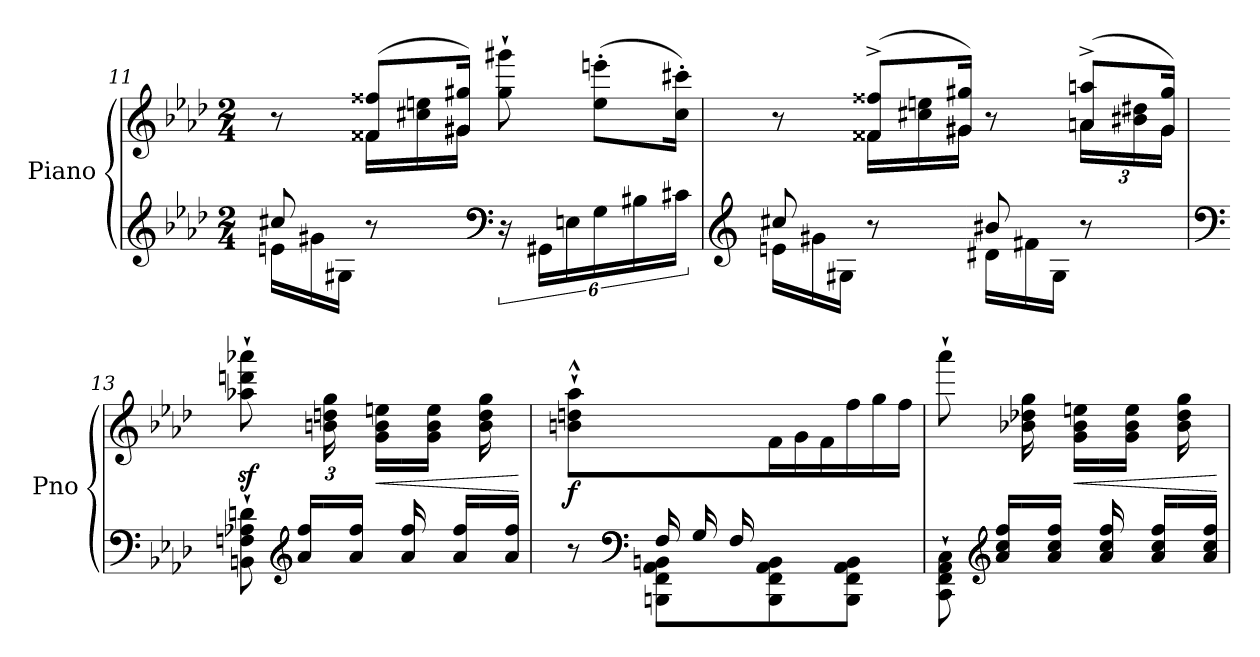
**kern	**kern	**dynam
*part1	*part1	*part1
*staff2	*staff1	*staff1/2
*I"Piano	*	*
*I'Pno	*	*
!!LO:LB:g=z
*clefG2	*clefG2	*
*k[b-e-a-d-]	*k[b-e-a-d-]	*
*M2/4	*M2/4	*
=11	=11	=11
*^	*	*
*	*Xtuplet	*	*
*	*	*^	*
8cc#X/	24en\LL	8r	8ryy	.
.	24g#X\	.	.	.
.	24G#X\JJ	.	.	.
*	*	*Xtuplet	*	*
8r	8ryy	(>12f##X/ 12ff##X/L	24f##X\LL	.
.	.	.	24cc#X\ 24een\	.
.	.	24g#X/ 24gg#X/Jk)	24g#X\JJ	.
*clefF4	*	*	*	*
24r	4ryy	8gg#\` 8ggg#X\`	4ryy	.
24GG#X\LL	.	.	.	.
24En\	.	.	.	.
24G#\	.	(>12ee\' 12eeen\'L	.	.
24B#X\	.	.	.	.
24c#X\JJ	.	24cc#\' 24ccc#X\'Jk)	.	.
!!LO:PB:g=z	!!
=12	=12	=12	=12	=12
*clefG2	*	*	*	*
8cc#X/	24en\LL	8r	8ryy	.
.	24g#X\	.	.	.
.	24G#X\JJ	.	.	.
8r	8ryy	(>12f##X/^ 12ff##X/^L	24f##X\LL	.
.	.	.	24cc#X\ 24een\	.
.	.	24g#X/ 24gg#X/Jk)	24g#X\JJ	.
8b#X/	24d#X\LL	8r	8ryy	.
.	24f#X\	.	.	.
.	24G#\JJ	.	.	.
*	*	*	*tuplet	*
*	*	*	*Xbrackettup	*
8r	8ryy	(>12an/^ 12aan/^L	24a\LL	.
.	.	.	24b#X\ 24dd#X\	.
.	.	24g#/ 24gg#/Jk)	24g#\JJ	.
*	*	*v	*v	*
=13	=13	=13	=13
*clefF4	*	*	*
8ryy	8BBn\` 8Fn\` 8A-X\` 8dn\`	8aa-X\z<` 8dddn\z<` 8aaa-X\z<`	.
*clefG2	*	*	*
24a-/ 24ff/LL	8ryy	24ryy	.
24ryy	.	24bn\ 24ddn\ 24gg\	.
24a-/ 24ff/JJ	.	24ryy	.
*	*	*Xtuplet	*
!	!	!	!LO:HP:b
24ryy	8ryy	24g\ 24b\ 24een\LL	<
24a-/ 24ff/	.	24ryy	.
24ryy	.	24g\ 24b\ 24ee\JJ	.
24a-/ 24ff/LL	8ryy	24ryy	.
24ryy	.	24b\ 24dd\ 24gg\	.
24a-/ 24ff/JJ	.	24ryy	.
*v	*v	*	*
.	.	[
=14	=14	=14
*^	*	*
!	!	!	!LO:DY:b
8ryy	8r	8bn\`^^ 8ddn\`^^ 8aa-\`^^	f
*clefF4	*	*	*
24F/LL	8BBBn\ 8FF\ 8AA-\ 8BBn\L	8ryy	.
24G/	.	.	.
24F/	.	.	.
4ryy	8BBB\ 8FF\ 8AA-\ 8BB\	24f\	.
.	.	24g\	.
.	.	24f\	.
.	8BBB\ 8FF\ 8AA-\ 8BB\J	24ff\	.
.	.	24gg\	.
.	.	24ff\JJ	.
!!LO:LB:g=z
=15	=15	=15	=15
8ryy	8CC\` 8FF\` 8AA-\` 8C\`	8aaa-`\	.
*clefG2	*	*	*
24a-/ 24cc/ 24ff/LL	8ryy	24ryy	.
24ryy	.	24b-X\ 24dd-X\ 24gg\	.
24a-/ 24cc/ 24ff/JJ	.	24ryy	.
!	!	!	!LO:HP:b
24ryy	8ryy	24g\ 24b-\ 24een\LL	<
24a-/ 24cc/ 24ff/	.	24ryy	.
24ryy	.	24g\ 24b-\ 24ee\JJ	.
24a-/ 24cc/ 24ff/LL	8ryy	24ryy	.
24ryy	.	24b-\ 24dd-\ 24gg\	.
24a-/ 24cc/ 24ff/JJ	.	24ryy	.
*v	*v	*	*
.	.	[
=	=	=
*-	*-	*-
